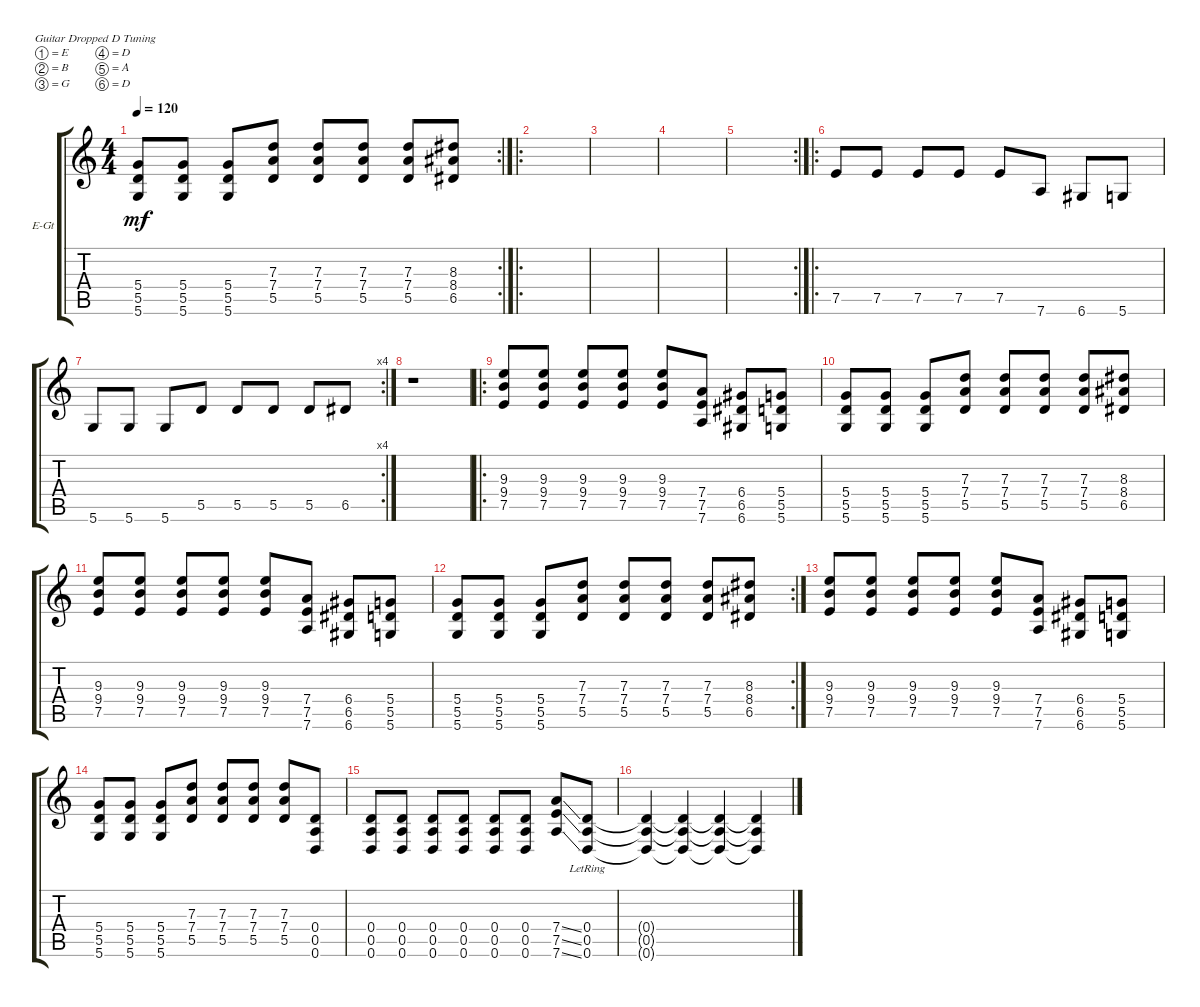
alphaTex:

\defaultSystemsLayout 4
\bracketExtendMode groupsimilarinstruments
\firstSystemTrackNameOrientation horizontal
\otherSystemsTrackNameOrientation horizontal
\track ("dis2" "E-Gt") {instrument distortionguitar}
\staff {score tabs}
\tuning (E4 B3 G3 D3 A2 D2)
\rc 2
\ts (4 4)
\tempo 120
\clef g2
\ks c
(5.6 5.4 5.5).8{dy mf} (5.6 5.5 5.4).8 (5.6 5.5 5.4).8 (5.5 7.3 7.4).8 (5.5 7.4 7.3).8 (5.5 7.4 7.3).8 (5.5 7.4 7.3).8 (6.5 8.4 8.3).8 |
\ro
|
|
|
\rc 2
|
\ro
7.5.8 7.5.8 7.5.8 7.5.8 7.5.8 7.6.8 6.6.8 5.6.8 |
\rc 4
5.6.8 5.6.8 5.6.8 5.5.8 5.5.8 5.5.8 5.5.8 6.5.8 |
r.1 |
\ro
(7.5 9.4 9.3).8 (7.5 9.4 9.3).8 (7.5 9.4 9.3).8 (7.5 9.3 9.4).8 (7.5 9.4 9.3).8 (7.6 7.5 7.4).8 (6.6 6.5 6.4).8 (5.6 5.5 5.4).8 |
(5.5 5.4 5.6).8 (5.5 5.6 5.4).8 (5.6 5.5 5.4).8 (5.5 7.4 7.3).8 (5.5 7.3 7.4).8 (5.5 7.4 7.3).8 (5.5 7.4 7.3).8 (6.5 8.4 8.3).8 |
(7.5 9.4 9.3).8 (7.5 9.4 9.3).8 (7.5 9.4 9.3).8 (7.5 9.3 9.4).8 (7.5 9.4 9.3).8 (7.6 7.5 7.4).8 (6.6 6.5 6.4).8 (5.6 5.5 5.4).8 |
\rc 2
(5.6 5.4 5.5).8 (5.6 5.5 5.4).8 (5.6 5.5 5.4).8 (5.5 7.3 7.4).8 (5.5 7.4 7.3).8 (5.5 7.4 7.3).8 (5.5 7.4 7.3).8 (6.5 8.4 8.3).8 |
(7.5 9.4 9.3).8 (7.5 9.4 9.3).8 (7.5 9.4 9.3).8 (7.5 9.3 9.4).8 (7.5 9.4 9.3).8 (7.6 7.5 7.4).8 (6.6 6.5 6.4).8 (5.6 5.5 5.4).8 |
(5.5 5.4 5.6).8 (5.5 5.6 5.4).8 (5.6 5.5 5.4).8 (5.5 7.4 7.3).8 (5.5 7.3 7.4).8 (5.5 7.4 7.3).8 (5.5 7.4 7.3).8 (0.6 0.5 0.4).8 |
(0.6 0.5 0.4).8 (0.6 0.5 0.4).8 (0.6 0.5 0.4).8 (0.6 0.5 0.4).8 (0.6 0.5 0.4).8 (0.6 0.4 0.5).8 (7.6{ss} 7.5{ss} 7.4{ss}).8 (0.6 0.4{lr} 0.5).8 |
(0.4{t} 0.5{t} 0.6{t}).4 (0.4{t} 0.5{t} 0.6{t}).4 (0.4{t} 0.5{t} 0.6{t}).4 (0.4{t} 0.5{t} 0.6{t}).4
